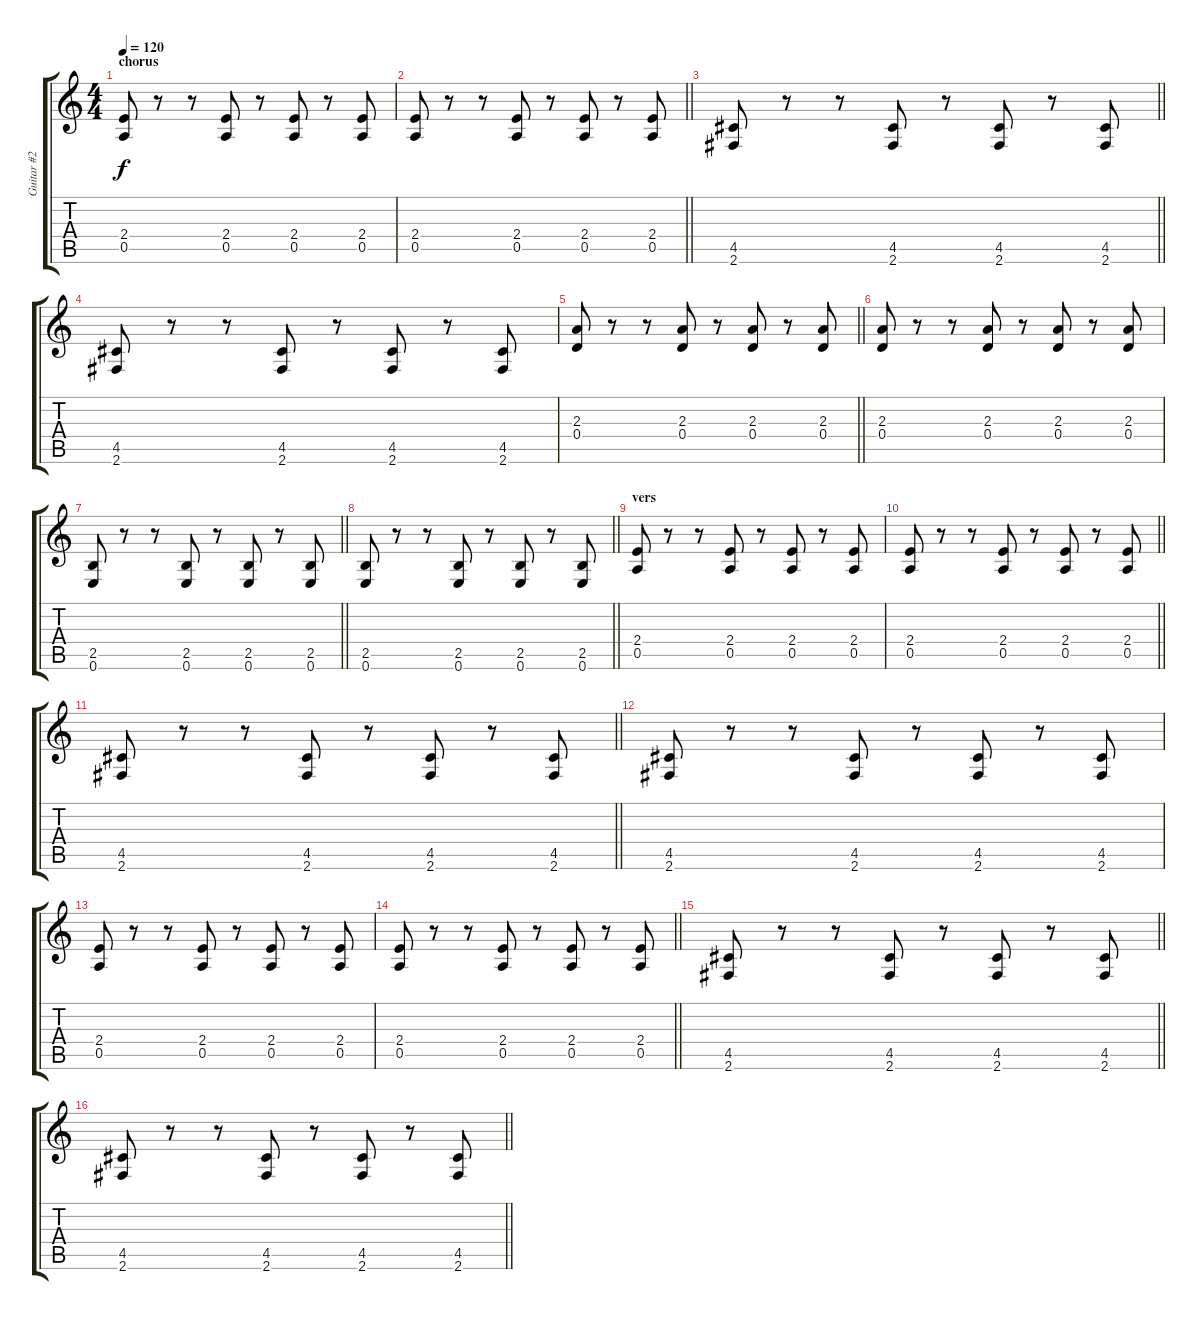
\track ("Guitar #2" "Guitar #2") {instrument overdrivenguitar}
\staff {score tabs}
\tuning (E4 B3 G3 D3 A2 E2) {hide}
\ts (4 4)
\section ("" "chorus")
\tempo 120
\clef g2
\ks c
(2.4 0.5).8{dy f} r.8 r.8 (2.4 0.5).8 r.8 (2.4 0.5).8 r.8 (2.4 0.5).8 |
\barLineRight lightlight
(2.4 0.5).8 r.8 r.8 (2.4 0.5).8 r.8 (2.4 0.5).8 r.8 (2.4 0.5).8 |
\barLineRight lightlight
(4.5 2.6).8 r.8 r.8 (4.5 2.6).8 r.8 (4.5 2.6).8 r.8 (4.5 2.6).8 |
(4.5 2.6).8 r.8 r.8 (4.5 2.6).8 r.8 (4.5 2.6).8 r.8 (4.5 2.6).8 |
\barLineRight lightlight
(2.3 0.4).8 r.8 r.8 (2.3 0.4).8 r.8 (2.3 0.4).8 r.8 (2.3 0.4).8 |
(2.3 0.4).8 r.8 r.8 (2.3 0.4).8 r.8 (2.3 0.4).8 r.8 (2.3 0.4).8 |
\barLineRight lightlight
(2.5 0.6).8 r.8 r.8 (2.5 0.6).8 r.8 (2.5 0.6).8 r.8 (2.5 0.6).8 |
\barLineRight lightlight
(2.5 0.6).8 r.8 r.8 (2.5 0.6).8 r.8 (2.5 0.6).8 r.8 (2.5 0.6).8 |
\section ("" "vers")
(2.4 0.5).8 r.8 r.8 (2.4 0.5).8 r.8 (2.4 0.5).8 r.8 (2.4 0.5).8 |
\barLineRight lightlight
(2.4 0.5).8 r.8 r.8 (2.4 0.5).8 r.8 (2.4 0.5).8 r.8 (2.4 0.5).8 |
\barLineRight lightlight
(4.5 2.6).8 r.8 r.8 (4.5 2.6).8 r.8 (4.5 2.6).8 r.8 (4.5 2.6).8 |
(4.5 2.6).8 r.8 r.8 (4.5 2.6).8 r.8 (4.5 2.6).8 r.8 (4.5 2.6).8 |
(2.4 0.5).8 r.8 r.8 (2.4 0.5).8 r.8 (2.4 0.5).8 r.8 (2.4 0.5).8 |
\barLineRight lightlight
(2.4 0.5).8 r.8 r.8 (2.4 0.5).8 r.8 (2.4 0.5).8 r.8 (2.4 0.5).8 |
\barLineRight lightlight
(4.5 2.6).8 r.8 r.8 (4.5 2.6).8 r.8 (4.5 2.6).8 r.8 (4.5 2.6).8 |
\barLineRight lightlight
(4.5 2.6).8 r.8 r.8 (4.5 2.6).8 r.8 (4.5 2.6).8 r.8 (4.5 2.6).8
